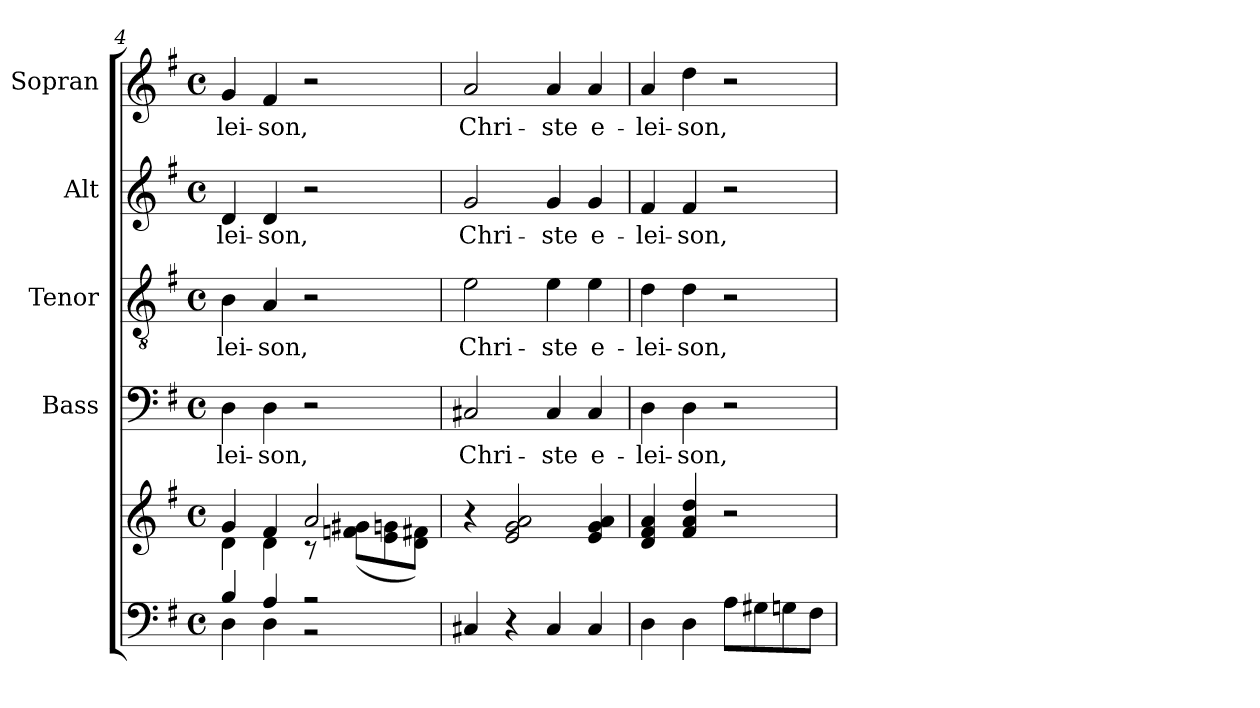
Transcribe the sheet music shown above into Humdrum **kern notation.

**kern	**kern	**kern	**text	**kern	**text	**kern	**text	**kern	**text
*part5	*part5	*part4	*part4	*part3	*part3	*part2	*part2	*part1	*part1
*staff6	*staff5	*staff4	*staff4	*staff3	*staff3	*staff2	*staff2	*staff1	*staff1
*	*	*I"Bass	*	*I"Tenor	*	*I"Alt	*	*I"Sopran	*
*	*	*I'B.	*	*I'T.	*	*I'A.	*	*I'S.	*
*clefF4	*clefG2	*clefF4	*	*clefGv2	*	*clefG2	*	*clefG2	*
*k[f#]	*k[f#]	*k[f#]	*	*k[f#]	*	*k[f#]	*	*k[f#]	*
*G:	*G:	*G:	*	*G:	*	*G:	*	*G:	*
*M4/4	*M4/4	*M4/4	*	*M4/4	*	*M4/4	*	*M4/4	*
*met(c)	*met(c)	*met(c)	*	*met(c)	*	*met(c)	*	*met(c)	*
=4	=4	=4	=4	=4	=4	=4	=4	=4	=4
*^	*^	*	*	*	*	*	*	*	*
!	!	!	!	!	!LO:LY:b	!	!LO:LY:b	!	!LO:LY:b	!	!LO:LY:b
4B/	4D\	4g/	4d\	4D\	-lei-	4B\	-lei-	4d/	-lei-	4g/	-lei-
!	!	!	!	!	!LO:LY:b	!	!LO:LY:b	!	!LO:LY:b	!	!LO:LY:b
4A/	4D\	4f#/	4d\	4D\	-son,	4A/	-son,	4d/	-son,	4f#/	-son,
2r	2r	2a/	8rc	2r	.	2r	.	2r	.	2r	.
.	.	.	(<8fn\ 8g#X\L	.	.	.	.	.	.	.	.
.	.	.	8e\ 8gn\	.	.	.	.	.	.	.	.
.	.	.	8d\ 8f#X\J)	.	.	.	.	.	.	.	.
*v	*v	*	*	*	*	*	*	*	*	*	*
=5	=5	=5	=5	=5	=5	=5	=5	=5	=5	=5
!	!	!	!	!LO:LY:b	!	!LO:LY:b	!	!LO:LY:b	!	!LO:LY:b
*	*v	*v	*	*	*	*	*	*	*	*
4C#X/	4r	2C#X/	Chri-	2e\	Chri-	2g/	Chri-	2a/	Chri-
4r	2e/ 2g/ 2a/	.	.	.	.	.	.	.	.
!	!	!	!LO:LY:b	!	!LO:LY:b	!	!LO:LY:b	!	!LO:LY:b
4C#/	.	4C#/	-ste	4e\	-ste	4g/	-ste	4a/	-ste
!	!	!	!LO:LY:b	!	!LO:LY:b	!	!LO:LY:b	!	!LO:LY:b
4C#/	4e/ 4g/ 4a/	4C#/	e-	4e\	e-	4g/	e-	4a/	e-
!!LO:LB:g=z
=6	=6	=6	=6	=6	=6	=6	=6	=6	=6
!	!	!	!LO:LY:b	!	!LO:LY:b	!	!LO:LY:b	!	!LO:LY:b
4D\	4d/ 4f#/ 4a/	4D\	-lei-	4d\	-lei-	4f#/	-lei-	4a/	-lei-
!	!	!	!LO:LY:b	!	!LO:LY:b	!	!LO:LY:b	!	!LO:LY:b
4D\	4f#/ 4a/ 4dd/	4D\	-son,	4d\	-son,	4f#/	-son,	4dd\	-son,
8A\L	2r	2r	.	2r	.	2r	.	2r	.
8G#X\	.	.	.	.	.	.	.	.	.
8Gn\	.	.	.	.	.	.	.	.	.
8F#\J	.	.	.	.	.	.	.	.	.
=	=	=	=	=	=	=	=	=	=
*-	*-	*-	*-	*-	*-	*-	*-	*-	*-
